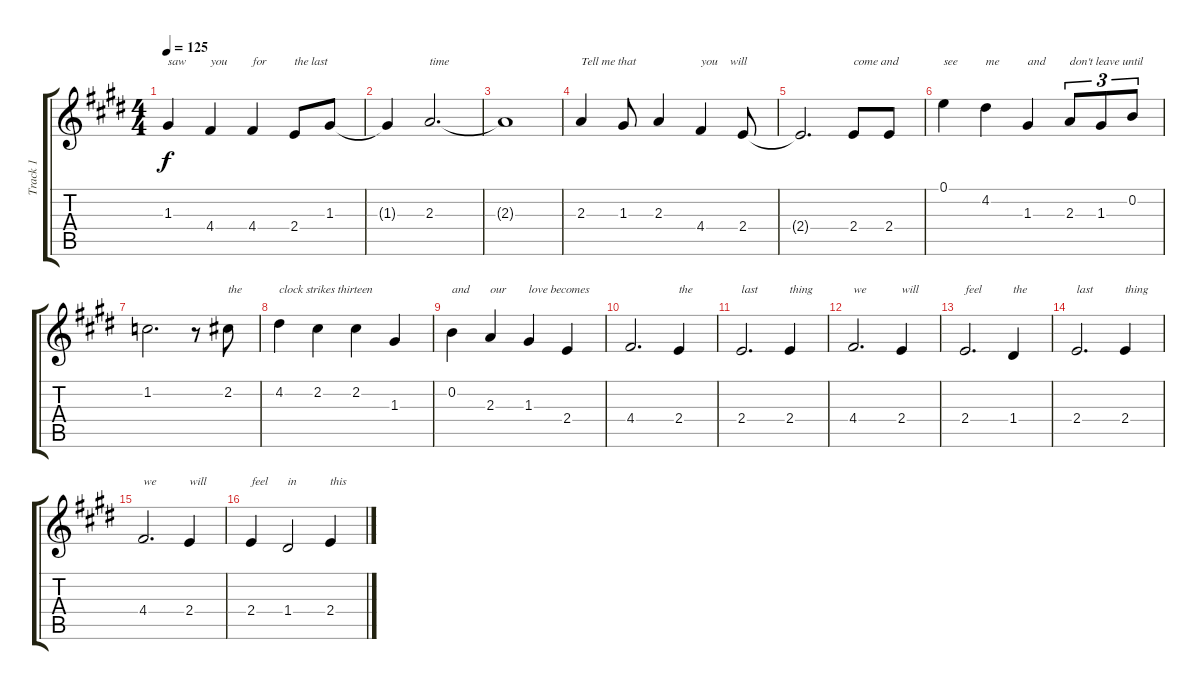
\track ("Track 1" "Track 1") {instrument acousticguitarnylon}
\staff {score tabs}
\tuning (E4 B3 G3 D3 A2 E2) {hide}
\ts (4 4)
\tempo 125
\clef g2
\ks e
1.3.4{txt "saw" dy f} 4.4.4{txt "you"} 4.4.4{txt "for"} 2.4.8{txt "the last"} 1.3.8 |
1.3{t}.4 2.3.2{d txt "time"} |
2.3{t}.1 |
2.3.4{txt "Tell me that"} 1.3.8 2.3.4 4.4.4{txt "you    will"} 2.4.8 |
2.4{t}.2{d} 2.4.8{txt "come and"} 2.4.8 |
0.1.4{txt "see"} 4.2.4{txt "me"} 1.3.4{txt "and"} 2.3.8{tu (3 2) txt "don't leave until"} 1.3.8{tu (3 2)} 0.2.8{tu (3 2)} |
1.2.2{d} r.8 2.2.8{txt "the"} |
4.2.4{txt "clock strikes thirteen"} 2.2.4 2.2.4 1.3.4 |
0.2.4{txt "and"} 2.3.4{txt "our"} 1.3.4{txt "love becomes"} 2.4.4 |
4.4.2{d} 2.4.4{txt "the"} |
2.4.2{d txt "last"} 2.4.4{txt "thing"} |
4.4.2{d txt "we"} 2.4.4{txt "will"} |
2.4.2{d txt "feel"} 1.4.4{txt "the"} |
2.4.2{d txt "last"} 2.4.4{txt "thing"} |
4.4.2{d txt "we"} 2.4.4{txt "will"} |
2.4.4{txt "feel"} 1.4.2{txt "in"} 2.4.4{txt "this"}
